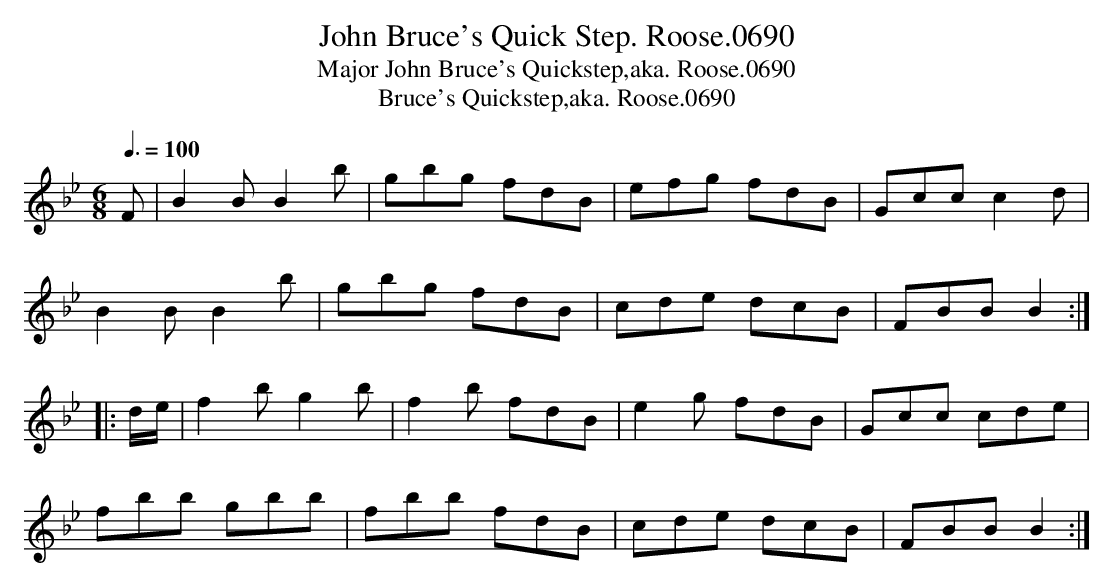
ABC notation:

X:1
T:John Bruce's Quick Step. Roose.0690
T:Major John Bruce's Quickstep,aka. Roose.0690
T:Bruce's Quickstep,aka. Roose.0690
L:1/8
M:6/8
Q:3/8=100
K:Bb
F|B2B B2b|gbg fdB|efg fdB|Gcc c2d|
B2B B2b|gbg fdB|cde dcB|FBB B2:|
|:d/e/|f2b g2b|f2b fdB|e2g fdB|Gcc cde|
fbb gbb|fbb fdB|cde dcB|FBB B2:|
